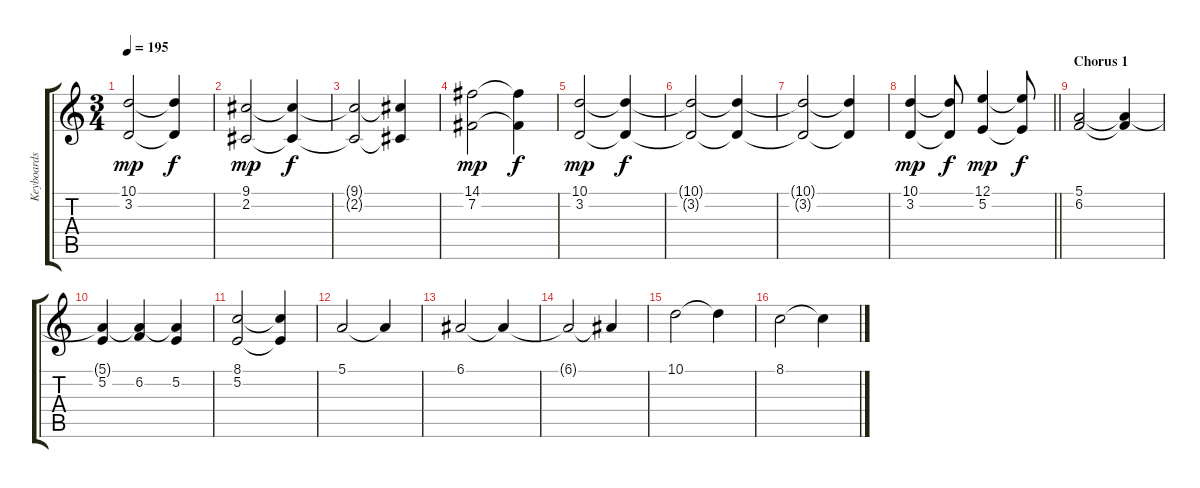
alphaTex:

\track ("Keyboards" "Keyboards") {instrument stringensemble1}
\staff {score tabs}
\tuning (E4 B3 G3 D3 A2 D2) {hide}
\ts (3 4)
\tempo 195
\clef g2
\ks c
(10.1 3.2).2{dy mp} (10.1{t} 3.2{t}).4{dy f} |
(9.1 2.2).2{dy mp} (9.1{t} 2.2{t}).4{dy f} |
(9.1{t} 2.2{t}).2 (9.1{t} 2.2{t}).4 |
(14.1 7.2).2{dy mp} (14.1{t} 7.2{t}).4{dy f} |
(10.1 3.2).2{dy mp} (10.1{t} 3.2{t}).4{dy f} |
(10.1{t} 3.2{t}).2 (10.1{t} 3.2{t}).4 |
(10.1{t} 3.2{t}).2 (10.1{t} 3.2{t}).4 |
\barLineRight lightlight
(10.1 3.2).4{dy mp} (10.1{t} 3.2{t}).8{dy f} (12.1 5.2).4{dy mp} (12.1{t} 5.2{t}).8{dy f} |
\section ("" "Chorus 1")
(5.1 6.2).2{volume 10} (5.1{t} 6.2{t}).4 |
(5.1{t} 5.2).4 (5.1{t} 6.2).4 (5.1{t} 5.2).4 |
(8.1 5.2).2 (8.1{t} 5.2{t}).4 |
5.1.2 5.1{t}.4 |
6.1.2 6.1{t}.4 |
6.1{t}.2 6.1{t}.4 |
10.1.2 10.1{t}.4 |
8.1.2 8.1{t}.4
